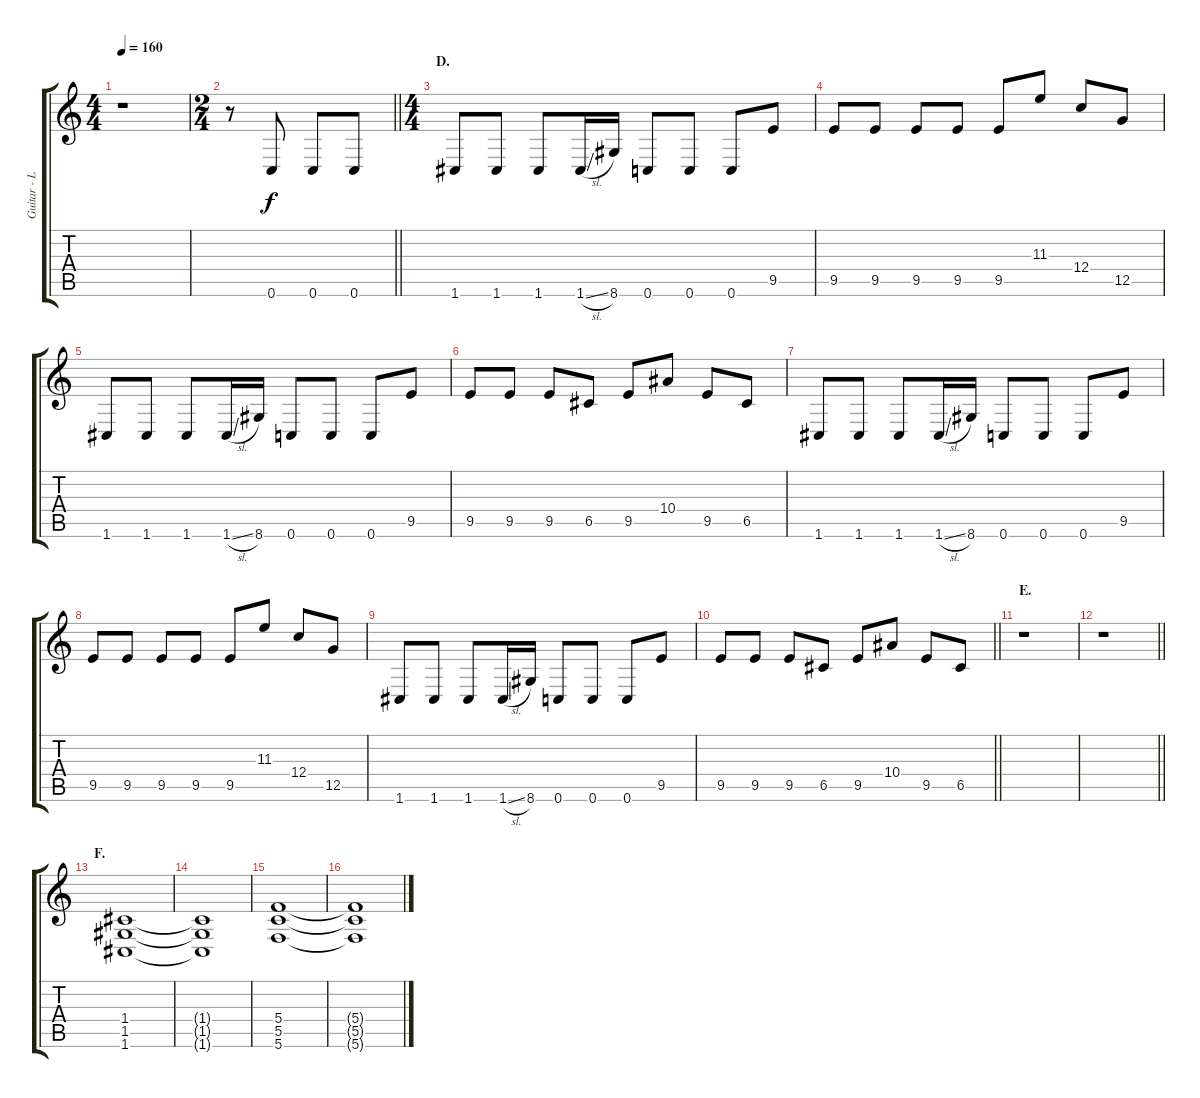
\track ("Guitar - Left" "Guitar - L") {instrument distortionguitar}
\staff {score tabs}
\tuning (D4 A3 F3 C3 G2 C2) {hide}
\ts (4 4)
\tempo 160
\clef g2
\ks c
r.1{dy f} |
\ts (2 4)
\barLineRight lightlight
r.8 0.6.8 0.6.8 0.6.8 |
\ts (4 4)
\section ("" "D.")
1.6.8 1.6.8 1.6.8 1.6{sl}.16 8.6.16 0.6.8 0.6.8 0.6.8 9.5.8 |
9.5.8 9.5.8 9.5.8 9.5.8 9.5.8 11.3.8 12.4.8 12.5.8 |
1.6.8 1.6.8 1.6.8 1.6{sl}.16 8.6.16 0.6.8 0.6.8 0.6.8 9.5.8 |
9.5.8 9.5.8 9.5.8 6.5.8 9.5.8 10.4.8 9.5.8 6.5.8 |
1.6.8 1.6.8 1.6.8 1.6{sl}.16 8.6.16 0.6.8 0.6.8 0.6.8 9.5.8 |
9.5.8 9.5.8 9.5.8 9.5.8 9.5.8 11.3.8 12.4.8 12.5.8 |
1.6.8 1.6.8 1.6.8 1.6{sl}.16 8.6.16 0.6.8 0.6.8 0.6.8 9.5.8 |
\barLineRight lightlight
9.5.8 9.5.8 9.5.8 6.5.8 9.5.8 10.4.8 9.5.8 6.5.8 |
\section ("" "E.")
r.1 |
\barLineRight lightlight
r.1 |
\section ("" "F.")
(1.4 1.5 1.6).1 |
(1.4{t} 1.5{t} 1.6{t}).1 |
(5.4 5.5 5.6).1 |
(5.4{t} 5.5{t} 5.6{t}).1
